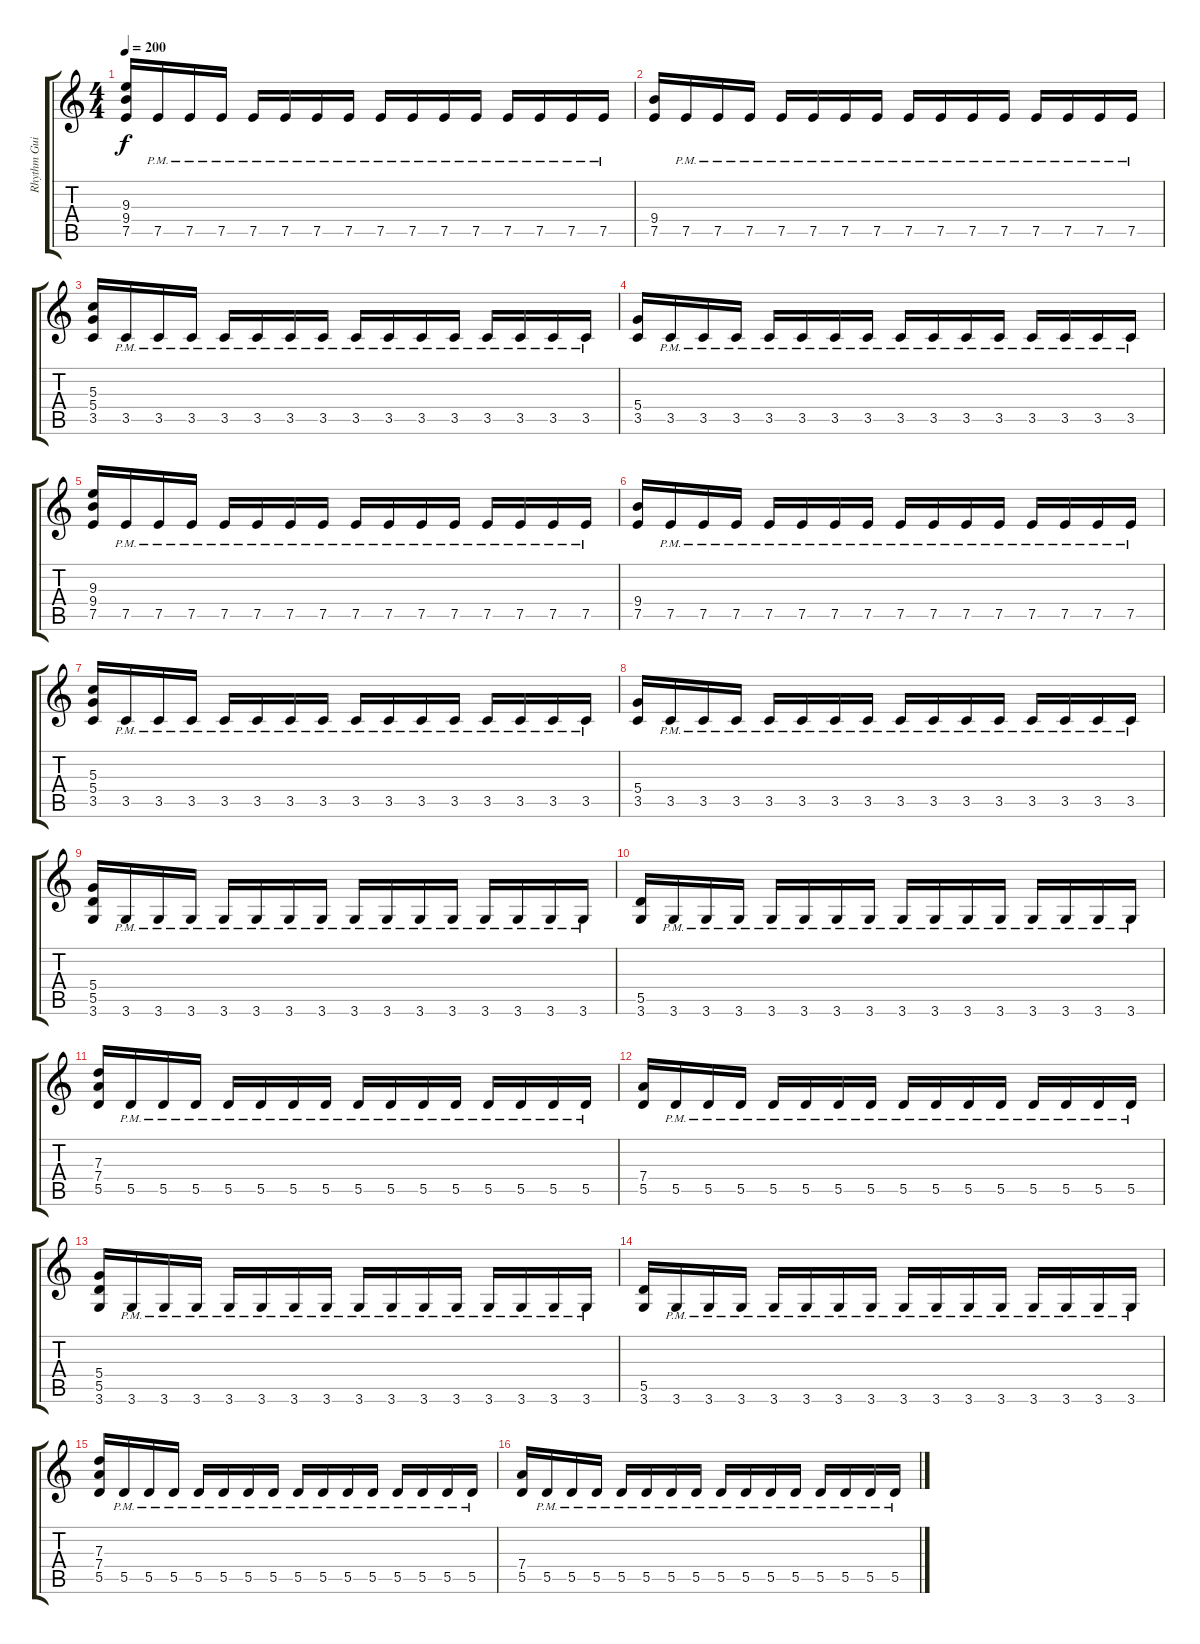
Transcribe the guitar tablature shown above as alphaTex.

\track ("Rhythm Guitar 1" "Rhythm Gui") {instrument distortionguitar}
\staff {score tabs}
\tuning (E4 B3 G3 D3 A2 E2) {hide}
\ts (4 4)
\tempo 200
\clef g2
\ks c
(9.3 9.4 7.5).16{dy f} 7.5{pm}.16 7.5{pm}.16 7.5{pm}.16 7.5{pm}.16 7.5{pm}.16 7.5{pm}.16 7.5{pm}.16 7.5{pm}.16 7.5{pm}.16 7.5{pm}.16 7.5{pm}.16 7.5{pm}.16 7.5{pm}.16 7.5{pm}.16 7.5{pm}.16 |
(9.4 7.5).16 7.5{pm}.16 7.5{pm}.16 7.5{pm}.16 7.5{pm}.16 7.5{pm}.16 7.5{pm}.16 7.5{pm}.16 7.5{pm}.16 7.5{pm}.16 7.5{pm}.16 7.5{pm}.16 7.5{pm}.16 7.5{pm}.16 7.5{pm}.16 7.5{pm}.16 |
(5.3 5.4 3.5).16 3.5{pm}.16 3.5{pm}.16 3.5{pm}.16 3.5{pm}.16 3.5{pm}.16 3.5{pm}.16 3.5{pm}.16 3.5{pm}.16 3.5{pm}.16 3.5{pm}.16 3.5{pm}.16 3.5{pm}.16 3.5{pm}.16 3.5{pm}.16 3.5{pm}.16 |
(5.4 3.5).16 3.5{pm}.16 3.5{pm}.16 3.5{pm}.16 3.5{pm}.16 3.5{pm}.16 3.5{pm}.16 3.5{pm}.16 3.5{pm}.16 3.5{pm}.16 3.5{pm}.16 3.5{pm}.16 3.5{pm}.16 3.5{pm}.16 3.5{pm}.16 3.5{pm}.16 |
(9.3 9.4 7.5).16{volume 12} 7.5{pm}.16 7.5{pm}.16 7.5{pm}.16 7.5{pm}.16 7.5{pm}.16 7.5{pm}.16 7.5{pm}.16 7.5{pm}.16 7.5{pm}.16 7.5{pm}.16 7.5{pm}.16 7.5{pm}.16 7.5{pm}.16 7.5{pm}.16 7.5{pm}.16 |
(9.4 7.5).16 7.5{pm}.16 7.5{pm}.16 7.5{pm}.16 7.5{pm}.16 7.5{pm}.16 7.5{pm}.16 7.5{pm}.16 7.5{pm}.16 7.5{pm}.16 7.5{pm}.16 7.5{pm}.16 7.5{pm}.16 7.5{pm}.16 7.5{pm}.16 7.5{pm}.16 |
(5.3 5.4 3.5).16 3.5{pm}.16 3.5{pm}.16 3.5{pm}.16 3.5{pm}.16 3.5{pm}.16 3.5{pm}.16 3.5{pm}.16 3.5{pm}.16 3.5{pm}.16 3.5{pm}.16 3.5{pm}.16 3.5{pm}.16 3.5{pm}.16 3.5{pm}.16 3.5{pm}.16 |
(5.4 3.5).16 3.5{pm}.16 3.5{pm}.16 3.5{pm}.16 3.5{pm}.16 3.5{pm}.16 3.5{pm}.16 3.5{pm}.16 3.5{pm}.16 3.5{pm}.16 3.5{pm}.16 3.5{pm}.16 3.5{pm}.16 3.5{pm}.16 3.5{pm}.16 3.5{pm}.16 |
(5.4 5.5 3.6).16 3.6{pm}.16 3.6{pm}.16 3.6{pm}.16 3.6{pm}.16 3.6{pm}.16 3.6{pm}.16 3.6{pm}.16 3.6{pm}.16 3.6{pm}.16 3.6{pm}.16 3.6{pm}.16 3.6{pm}.16 3.6{pm}.16 3.6{pm}.16 3.6{pm}.16 |
(5.5 3.6).16 3.6{pm}.16 3.6{pm}.16 3.6{pm}.16 3.6{pm}.16 3.6{pm}.16 3.6{pm}.16 3.6{pm}.16 3.6{pm}.16 3.6{pm}.16 3.6{pm}.16 3.6{pm}.16 3.6{pm}.16 3.6{pm}.16 3.6{pm}.16 3.6{pm}.16 |
(7.3 7.4 5.5).16 5.5{pm}.16 5.5{pm}.16 5.5{pm}.16 5.5{pm}.16 5.5{pm}.16 5.5{pm}.16 5.5{pm}.16 5.5{pm}.16 5.5{pm}.16 5.5{pm}.16 5.5{pm}.16 5.5{pm}.16 5.5{pm}.16 5.5{pm}.16 5.5{pm}.16 |
(7.4 5.5).16 5.5{pm}.16 5.5{pm}.16 5.5{pm}.16 5.5{pm}.16 5.5{pm}.16 5.5{pm}.16 5.5{pm}.16 5.5{pm}.16 5.5{pm}.16 5.5{pm}.16 5.5{pm}.16 5.5{pm}.16 5.5{pm}.16 5.5{pm}.16 5.5{pm}.16 |
(5.4 5.5 3.6).16 3.6{pm}.16 3.6{pm}.16 3.6{pm}.16 3.6{pm}.16 3.6{pm}.16 3.6{pm}.16 3.6{pm}.16 3.6{pm}.16 3.6{pm}.16 3.6{pm}.16 3.6{pm}.16 3.6{pm}.16 3.6{pm}.16 3.6{pm}.16 3.6{pm}.16 |
(5.5 3.6).16 3.6{pm}.16 3.6{pm}.16 3.6{pm}.16 3.6{pm}.16 3.6{pm}.16 3.6{pm}.16 3.6{pm}.16 3.6{pm}.16 3.6{pm}.16 3.6{pm}.16 3.6{pm}.16 3.6{pm}.16 3.6{pm}.16 3.6{pm}.16 3.6{pm}.16 |
(7.3 7.4 5.5).16 5.5{pm}.16 5.5{pm}.16 5.5{pm}.16 5.5{pm}.16 5.5{pm}.16 5.5{pm}.16 5.5{pm}.16 5.5{pm}.16 5.5{pm}.16 5.5{pm}.16 5.5{pm}.16 5.5{pm}.16 5.5{pm}.16 5.5{pm}.16 5.5{pm}.16 |
(7.4 5.5).16 5.5{pm}.16 5.5{pm}.16 5.5{pm}.16 5.5{pm}.16 5.5{pm}.16 5.5{pm}.16 5.5{pm}.16 5.5{pm}.16 5.5{pm}.16 5.5{pm}.16 5.5{pm}.16 5.5{pm}.16 5.5{pm}.16 5.5{pm}.16 5.5{pm}.16
